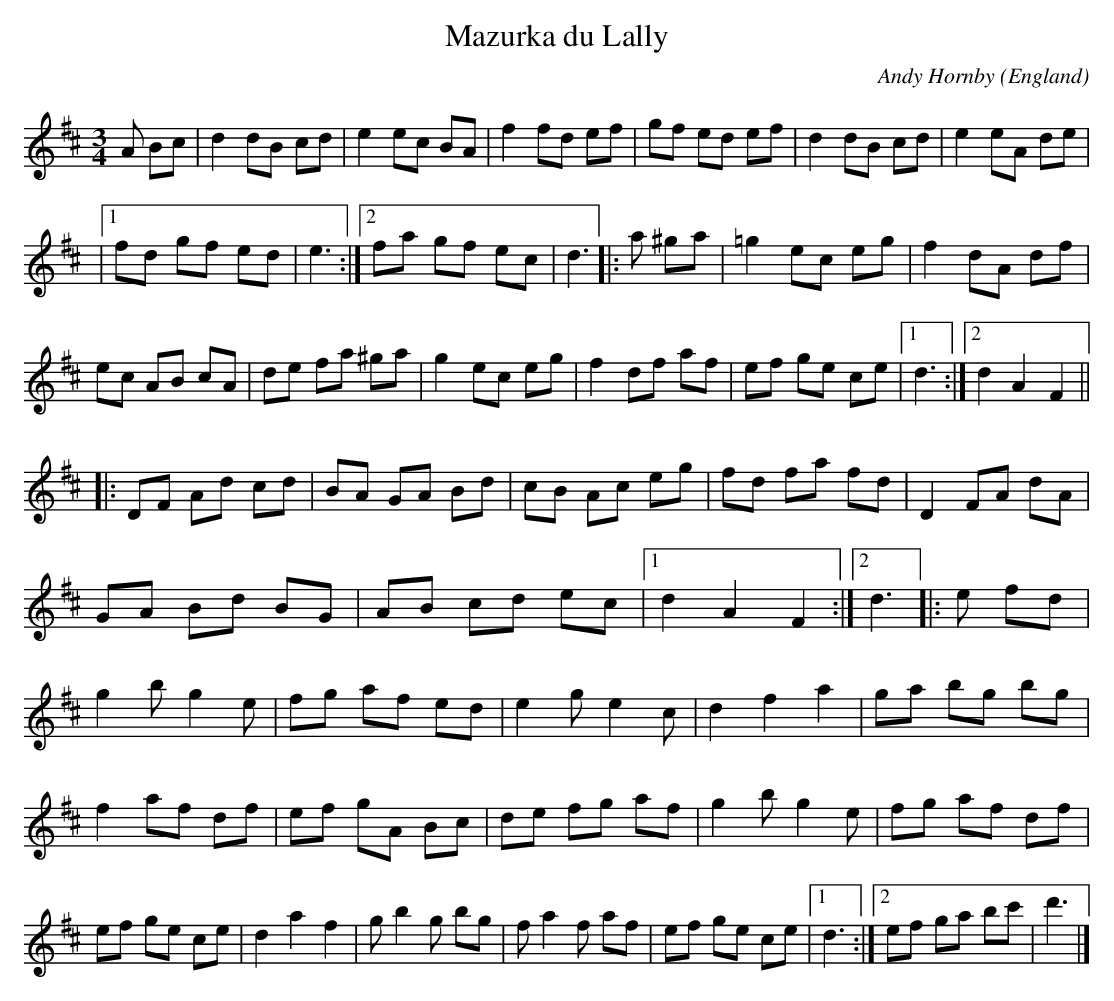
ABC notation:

X:1
T:Mazurka du Lally
C:Andy Hornby
M:3/4
O:England
K:D
A Bc |d2 dB cd | e2ec BA | \
f2fd ef | gf ed ef | \
d2dB cd | e2 eA de |
|1 fd gf ed | e3 :|2 fa gf ec | d3 \
|: a ^ga | =g2ec eg | f2 dA df |
ec AB cA | de fa ^ga | g2ec eg | \
f2 df af | ef ge ce |1 d3 :|2 d2 A2 F2 ||
|:DF Ad cd | BA GA Bd |cB Ac eg | \
fd fa fd | D2 FA dA | GA Bd BG |\
AB cd ec |1 d2 A2 F2 :|2 d3 |: \
e fd | g2bg2e | fg af ed |e2ge2c | d2f2a2| \
ga bg bg | f2 af df | ef gA Bc | de fg af | \
g2bg2e| fg af df | ef ge ce | d2 a2 f2 | \
gb2g bg | fa2f af | ef ge ce |1 d3 :|2 ef ga bc' | d'3 |]
